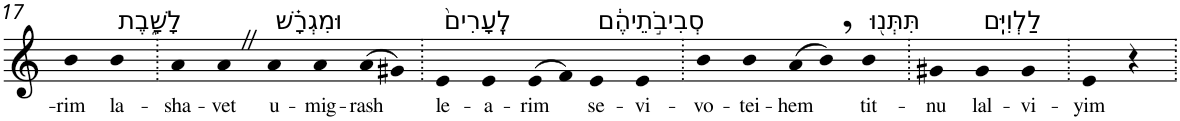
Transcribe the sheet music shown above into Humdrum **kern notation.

**kern	**text
*part1	*part1
*staff1	*staff1
*I"Piano	*
*I'Pno	*
!!LO:PB:g=z
*clefG2	*
*k[]	*
=17	=17
!	!LO:LY:b
4b	-rim
!LO:TX:a:t=לָשָׁ֑בֶת	!
!	!LO:LY:b
4b	la-
=18.	=18.
!	!LO:LY:b
4a	-sha-
!	!LO:LY:b
4aZ	-vet
!LO:TX:a:t=וּמִגְרָ֗שׁ	!
!	!LO:LY:b
4a	u-
!	!LO:LY:b
4a	-mig-
!	!LO:LY:b
(>8a	-rash
8g#X)	.
=19.	=19.
!LO:TX:a:t=לֶֽעָרִים֙	!
!	!LO:LY:b
4e	le-
!	!LO:LY:b
4e	-a-
!	!LO:LY:b
(>8e	-rim
8f)	.
!LO:TX:a:t=סְבִיבֹ֣תֵיהֶ֔ם	!
!	!LO:LY:b
4e	se-
!	!LO:LY:b
4e	-vi-
=20.	=20.
!	!LO:LY:b
4b	-vo-
!	!LO:LY:b
4b	-tei-
!	!LO:LY:b
(>8a	-hem
8b,)	.
!LO:TX:a:t=תִּתְּנ֖וּ	!
!	!LO:LY:b
4b	tit-
=21.	=21.
!	!LO:LY:b
4g#X	-nu
!LO:TX:a:t=לַלְוִיִּֽם	!
!	!LO:LY:b
4g#	lal-
!	!LO:LY:b
4g#	-vi-
=22.	=22.
!	!LO:LY:b
4e	-yim
4r	.
=.	=.
*-	*-
